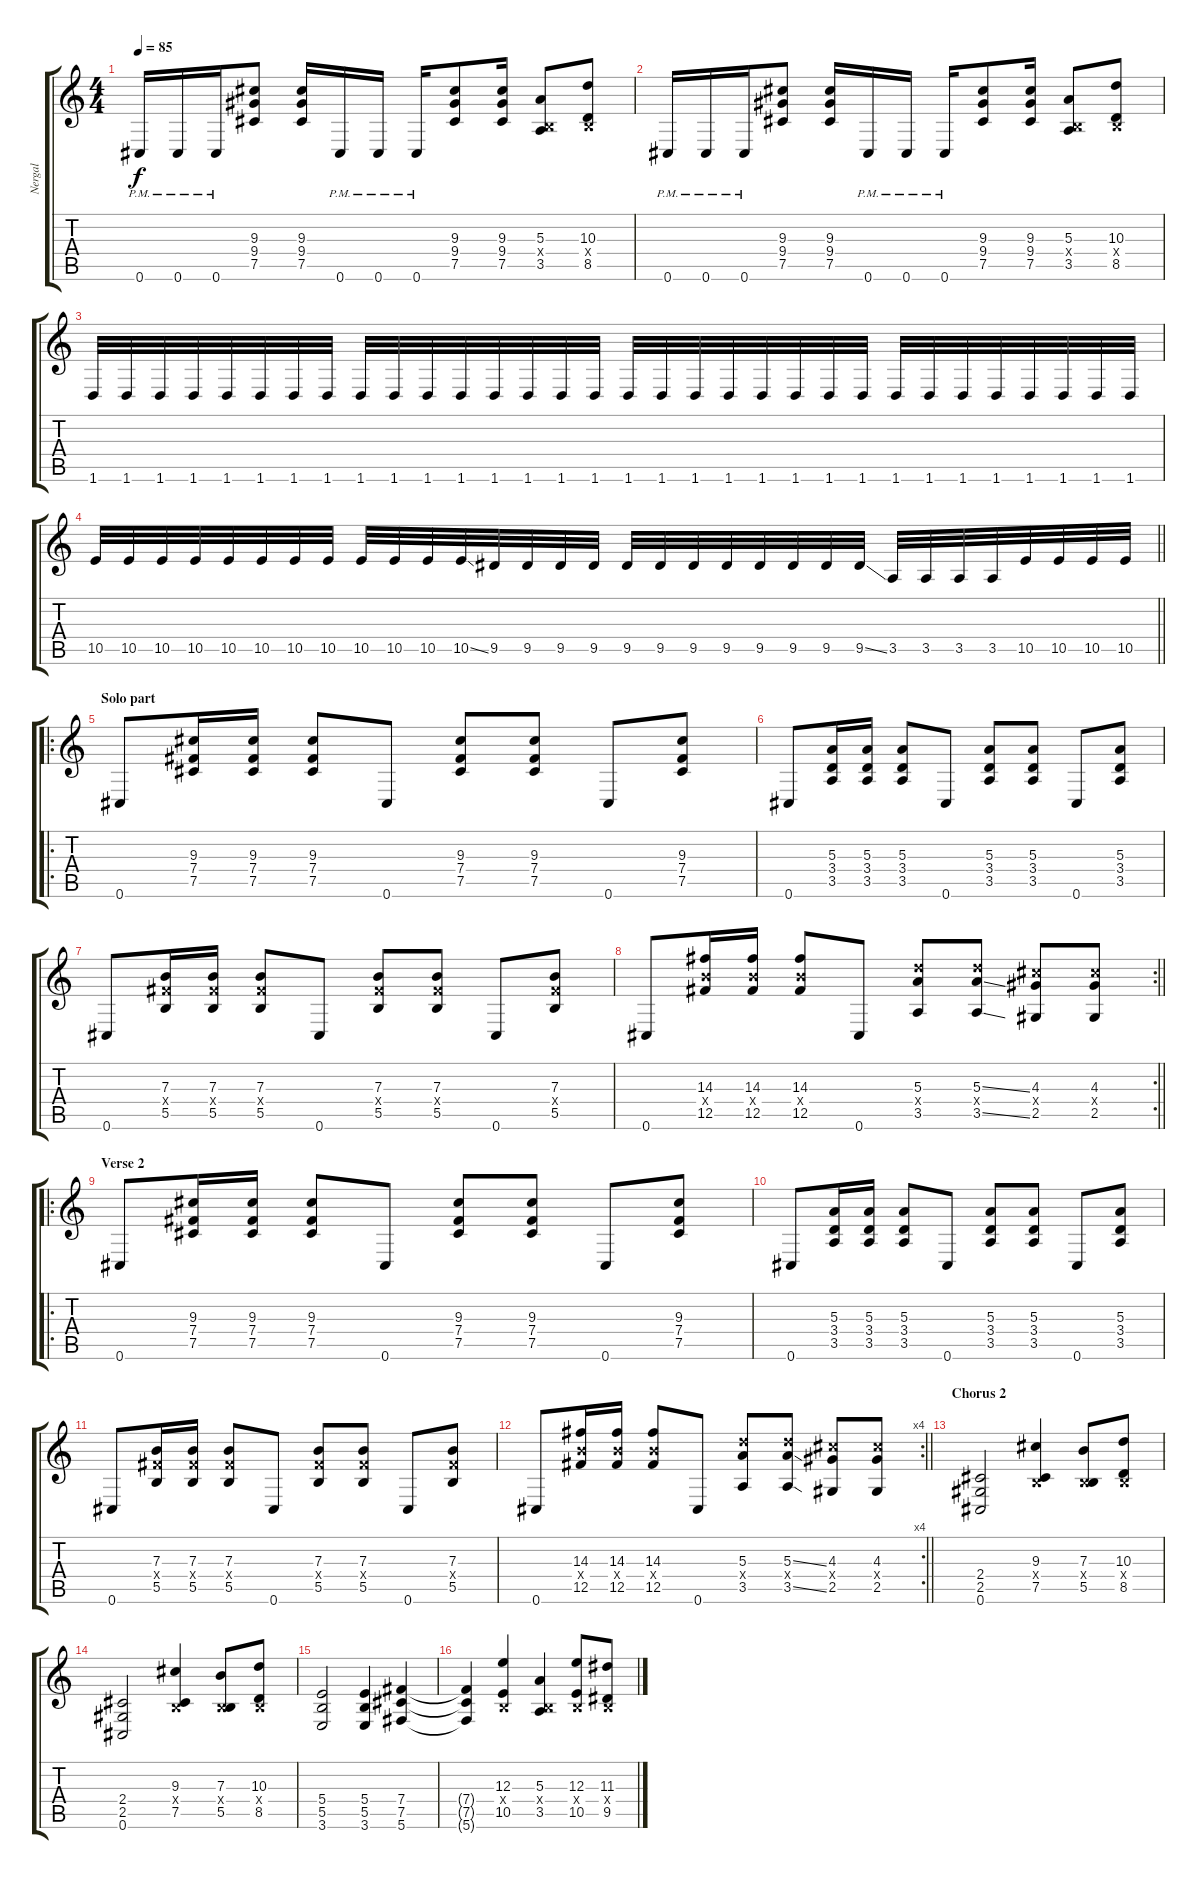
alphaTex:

\track ("Nergal" "Nergal") {instrument overdrivenguitar}
\staff {score tabs}
\tuning (Db4 Ab3 E3 B2 Gb2 Db2) {hide}
\ts (4 4)
\tempo 85
\clef g2
\ks c
0.6{pm}.16{dy f} 0.6{pm}.16 0.6{pm}.16 (9.3 9.4 7.5).8 (9.3 9.4 7.5).16 0.6{pm}.16 0.6{pm}.16 0.6{pm}.16 (9.3 9.4 7.5).8 (9.3 9.4 7.5).16 (5.3 0.4{x} 3.5).8 (10.3 0.4{x} 8.5).8 |
0.6{pm}.16 0.6{pm}.16 0.6{pm}.16 (9.3 9.4 7.5).8 (9.3 9.4 7.5).16 0.6{pm}.16 0.6{pm}.16 0.6{pm}.16 (9.3 9.4 7.5).8 (9.3 9.4 7.5).16 (5.3 0.4{x} 3.5).8 (10.3 0.4{x} 8.5).8 |
1.6.32 1.6.32 1.6.32 1.6.32 1.6.32 1.6.32 1.6.32 1.6.32 1.6.32 1.6.32 1.6.32 1.6.32 1.6.32 1.6.32 1.6.32 1.6.32 1.6.32 1.6.32 1.6.32 1.6.32 1.6.32 1.6.32 1.6.32 1.6.32 1.6.32 1.6.32 1.6.32 1.6.32 1.6.32 1.6.32 1.6.32 1.6.32 |
\barLineRight lightlight
10.5.32 10.5.32 10.5.32 10.5.32 10.5.32 10.5.32 10.5.32 10.5.32 10.5.32 10.5.32 10.5.32 10.5{ss}.32 9.5.32 9.5.32 9.5.32 9.5.32 9.5.32 9.5.32 9.5.32 9.5.32 9.5.32 9.5.32 9.5.32 9.5{ss}.32 3.5.32 3.5.32 3.5.32 3.5.32 10.5.32 10.5.32 10.5.32 10.5.32 |
\ro
\section ("" "Solo part")
0.6.8 (9.3 7.4 7.5).16 (9.3 7.4 7.5).16 (9.3 7.4 7.5).8 0.6.8 (9.3 7.4 7.5).8 (9.3 7.4 7.5).8 0.6.8 (9.3 7.4 7.5).8 |
0.6.8 (5.3 3.4 3.5).16 (5.3 3.4 3.5).16 (5.3 3.4 3.5).8 0.6.8 (5.3 3.4 3.5).8 (5.3 3.4 3.5).8 0.6.8 (5.3 3.4 3.5).8 |
0.6.8 (7.3 7.4{x} 5.5).16 (7.3 7.4{x} 5.5).16 (7.3 7.4{x} 5.5).8 0.6.8 (7.3 7.4{x} 5.5).8 (7.3 7.4{x} 5.5).8 0.6.8 (7.3 7.4{x} 5.5).8 |
\rc 2
\barLineRight lightlight
0.6.8 (14.3 12.4{x} 12.5).16 (14.3 12.4{x} 12.5).16 (14.3 12.4{x} 12.5).8 0.6.8 (5.3 15.4{x} 3.5).8 (5.3{ss} 15.4{x} 3.5{ss}).8 (4.3 14.4{x} 2.5).8 (4.3 14.4{x} 2.5).8 |
\ro
\section ("" "Verse 2")
0.6.8 (9.3 7.4 7.5).16 (9.3 7.4 7.5).16 (9.3 7.4 7.5).8 0.6.8 (9.3 7.4 7.5).8 (9.3 7.4 7.5).8 0.6.8 (9.3 7.4 7.5).8 |
0.6.8 (5.3 3.4 3.5).16 (5.3 3.4 3.5).16 (5.3 3.4 3.5).8 0.6.8 (5.3 3.4 3.5).8 (5.3 3.4 3.5).8 0.6.8 (5.3 3.4 3.5).8 |
0.6.8 (7.3 7.4{x} 5.5).16 (7.3 7.4{x} 5.5).16 (7.3 7.4{x} 5.5).8 0.6.8 (7.3 7.4{x} 5.5).8 (7.3 7.4{x} 5.5).8 0.6.8 (7.3 7.4{x} 5.5).8 |
\rc 4
\barLineRight lightlight
0.6.8 (14.3 12.4{x} 12.5).16 (14.3 12.4{x} 12.5).16 (14.3 12.4{x} 12.5).8 0.6.8 (5.3 15.4{x} 3.5).8 (5.3{ss} 15.4{x} 3.5{ss}).8 (4.3 14.4{x} 2.5).8 (4.3 14.4{x} 2.5).8 |
\section ("" "Chorus 2")
(2.4 2.5 0.6).2 (9.3 0.4{x} 7.5).4 (7.3 0.4{x} 5.5).8 (10.3 0.4{x} 8.5).8 |
(2.4 2.5 0.6).2 (9.3 0.4{x} 7.5).4 (7.3 0.4{x} 5.5).8 (10.3 0.4{x} 8.5).8 |
(5.4 5.5 3.6).2 (5.4 5.5 3.6).4 (7.4 7.5 5.6).4 |
(7.4{t} 7.5{t} 5.6{t}).4 (12.3 0.4{x} 10.5).4 (5.3 0.4{x} 3.5).4 (12.3 0.4{x} 10.5).8 (11.3 0.4{x} 9.5).8
